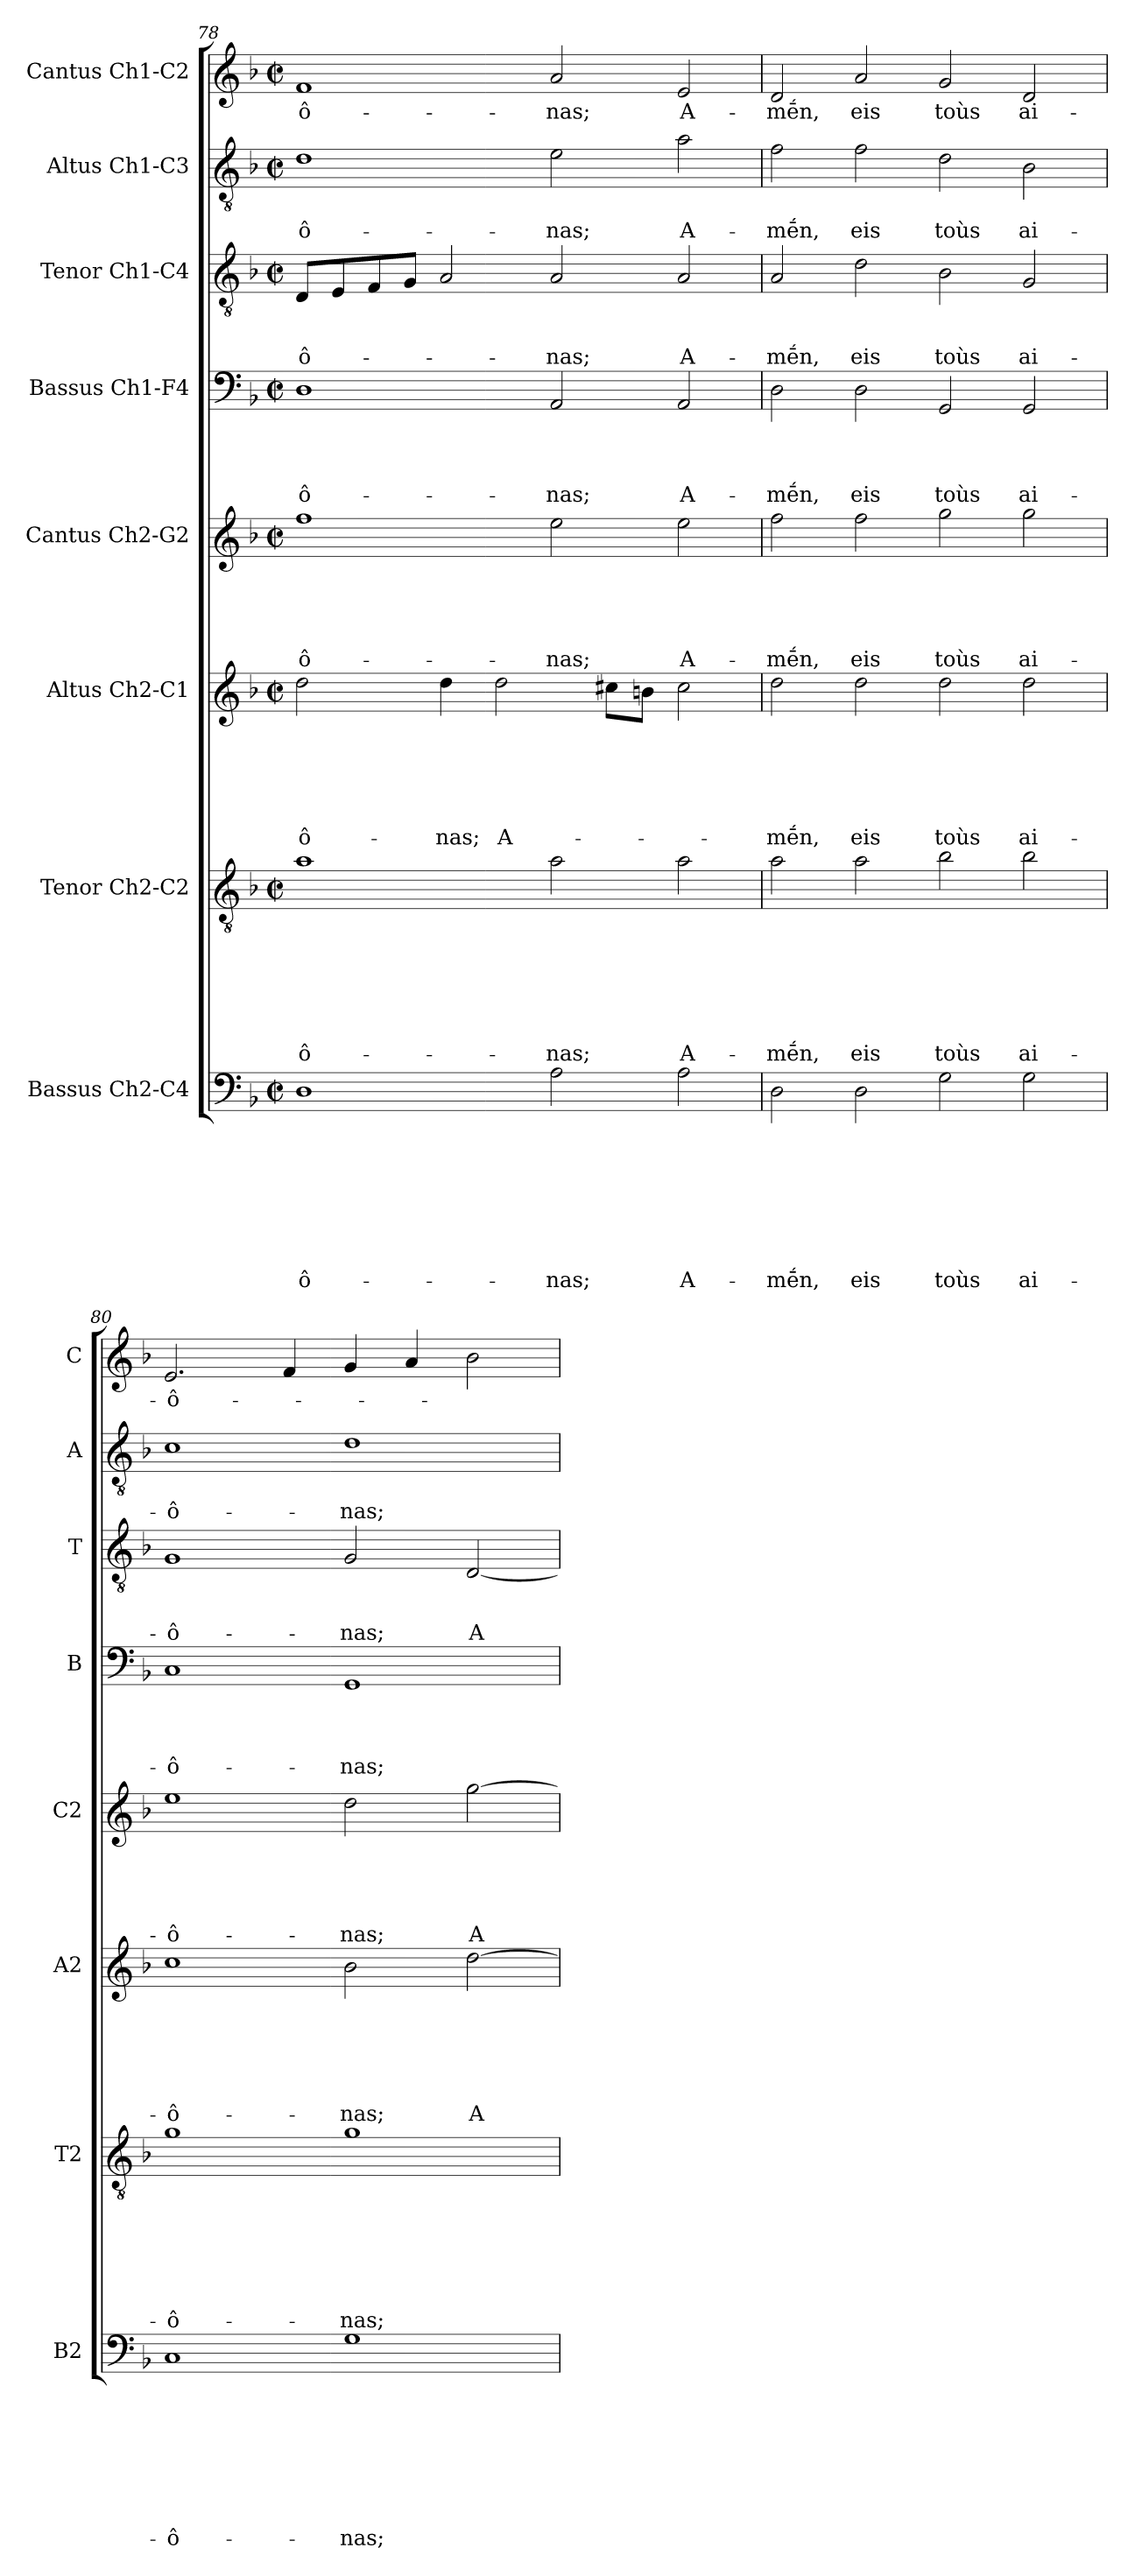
**kern	**text	**text	**text	**text	**text	**text	**text	**text	**kern	**text	**text	**text	**text	**text	**text	**text	**kern	**text	**text	**text	**text	**text	**text	**kern	**text	**text	**text	**text	**text	**kern	**text	**text	**text	**text	**kern	**text	**text	**text	**kern	**text	**text	**kern	**text
*part8	*part8	*part8	*part8	*part8	*part8	*part8	*part8	*part8	*part7	*part7	*part7	*part7	*part7	*part7	*part7	*part7	*part6	*part6	*part6	*part6	*part6	*part6	*part6	*part5	*part5	*part5	*part5	*part5	*part5	*part4	*part4	*part4	*part4	*part4	*part3	*part3	*part3	*part3	*part2	*part2	*part2	*part1	*part1
*staff8	*staff8	*staff8	*staff8	*staff8	*staff8	*staff8	*staff8	*staff8	*staff7	*staff7	*staff7	*staff7	*staff7	*staff7	*staff7	*staff7	*staff6	*staff6	*staff6	*staff6	*staff6	*staff6	*staff6	*staff5	*staff5	*staff5	*staff5	*staff5	*staff5	*staff4	*staff4	*staff4	*staff4	*staff4	*staff3	*staff3	*staff3	*staff3	*staff2	*staff2	*staff2	*staff1	*staff1
*I"Bassus Ch2-C4	*	*	*	*	*	*	*	*	*I"Tenor Ch2-C2	*	*	*	*	*	*	*	*I"Altus Ch2-C1	*	*	*	*	*	*	*I"Cantus Ch2-G2	*	*	*	*	*	*I"Bassus Ch1-F4	*	*	*	*	*I"Tenor Ch1-C4	*	*	*	*I"Altus Ch1-C3	*	*	*I"Cantus Ch1-C2	*
*I'B2	*	*	*	*	*	*	*	*	*I'T2	*	*	*	*	*	*	*	*I'A2	*	*	*	*	*	*	*I'C2	*	*	*	*	*	*I'B	*	*	*	*	*I'T	*	*	*	*I'A	*	*	*I'C	*
*clefF4	*	*	*	*	*	*	*	*	*clefGv2	*	*	*	*	*	*	*	*clefG2	*	*	*	*	*	*	*clefG2	*	*	*	*	*	*clefF4	*	*	*	*	*clefGv2	*	*	*	*clefGv2	*	*	*clefG2	*
*k[b-]	*	*	*	*	*	*	*	*	*k[b-]	*	*	*	*	*	*	*	*k[b-]	*	*	*	*	*	*	*k[b-]	*	*	*	*	*	*k[b-]	*	*	*	*	*k[b-]	*	*	*	*k[b-]	*	*	*k[b-]	*
*F:	*	*	*	*	*	*	*	*	*F:	*	*	*	*	*	*	*	*F:	*	*	*	*	*	*	*F:	*	*	*	*	*	*F:	*	*	*	*	*F:	*	*	*	*F:	*	*	*F:	*
*M2/2	*	*	*	*	*	*	*	*	*M2/2	*	*	*	*	*	*	*	*M2/2	*	*	*	*	*	*	*M2/2	*	*	*	*	*	*M2/2	*	*	*	*	*M2/2	*	*	*	*M2/2	*	*	*M2/2	*
*met(c|)	*	*	*	*	*	*	*	*	*met(c|)	*	*	*	*	*	*	*	*met(c|)	*	*	*	*	*	*	*met(c|)	*	*	*	*	*	*met(c|)	*	*	*	*	*met(c|)	*	*	*	*met(c|)	*	*	*met(c|)	*
=78	=78	=78	=78	=78	=78	=78	=78	=78	=78	=78	=78	=78	=78	=78	=78	=78	=78	=78	=78	=78	=78	=78	=78	=78	=78	=78	=78	=78	=78	=78	=78	=78	=78	=78	=78	=78	=78	=78	=78	=78	=78	=78	=78
!	!	!	!	!	!	!	!	!LO:LY:b	!	!	!	!	!	!	!	!LO:LY:b	!	!	!	!	!	!	!LO:LY:b	!	!	!	!	!	!LO:LY:b	!	!	!	!	!LO:LY:b	!	!	!	!LO:LY:b	!	!	!LO:LY:b	!	!LO:LY:b
1D	.	.	.	.	.	.	.	-ô-	1a	.	.	.	.	.	.	-ô-	2dd\	.	.	.	.	.	-ô-	1ff	.	.	.	.	-ô-	1D	.	.	.	-ô-	8D/L	.	.	-ô-	1d	.	-ô-	1f	-ô-
.	.	.	.	.	.	.	.	.	.	.	.	.	.	.	.	.	.	.	.	.	.	.	.	.	.	.	.	.	.	.	.	.	.	.	8E/	.	.	.	.	.	.	.	.
.	.	.	.	.	.	.	.	.	.	.	.	.	.	.	.	.	.	.	.	.	.	.	.	.	.	.	.	.	.	.	.	.	.	.	8F/	.	.	.	.	.	.	.	.
.	.	.	.	.	.	.	.	.	.	.	.	.	.	.	.	.	.	.	.	.	.	.	.	.	.	.	.	.	.	.	.	.	.	.	8G/J	.	.	.	.	.	.	.	.
!	!	!	!	!	!	!	!	!	!	!	!	!	!	!	!	!	!	!	!	!	!	!	!LO:LY:b	!	!	!	!	!	!	!	!	!	!	!	!	!	!	!	!	!	!	!	!
.	.	.	.	.	.	.	.	.	.	.	.	.	.	.	.	.	4dd\	.	.	.	.	.	-nas;	.	.	.	.	.	.	.	.	.	.	.	2A/	.	.	.	.	.	.	.	.
!	!	!	!	!	!	!	!	!	!	!	!	!	!	!	!	!	!	!	!	!	!	!	!LO:LY:b	!	!	!	!	!	!	!	!	!	!	!	!	!	!	!	!	!	!	!	!
.	.	.	.	.	.	.	.	.	.	.	.	.	.	.	.	.	2dd\	.	.	.	.	.	A-	.	.	.	.	.	.	.	.	.	.	.	.	.	.	.	.	.	.	.	.
!	!	!	!	!	!	!	!	!LO:LY:b	!	!	!	!	!	!	!	!LO:LY:b	!	!	!	!	!	!	!	!	!	!	!	!	!LO:LY:b	!	!	!	!	!LO:LY:b	!	!	!	!LO:LY:b	!	!	!LO:LY:b	!	!LO:LY:b
2A\	.	.	.	.	.	.	.	-nas;	2a\	.	.	.	.	.	.	-nas;	.	.	.	.	.	.	.	2ee\	.	.	.	.	-nas;	2AA/	.	.	.	-nas;	2A/	.	.	-nas;	2e\	.	-nas;	2a/	-nas;
.	.	.	.	.	.	.	.	.	.	.	.	.	.	.	.	.	8cc#X\L	.	.	.	.	.	.	.	.	.	.	.	.	.	.	.	.	.	.	.	.	.	.	.	.	.	.
.	.	.	.	.	.	.	.	.	.	.	.	.	.	.	.	.	8bn\J	.	.	.	.	.	.	.	.	.	.	.	.	.	.	.	.	.	.	.	.	.	.	.	.	.	.
!	!	!	!	!	!	!	!	!LO:LY:b	!	!	!	!	!	!	!	!LO:LY:b	!	!	!	!	!	!	!	!	!	!	!	!	!LO:LY:b	!	!	!	!	!LO:LY:b	!	!	!	!LO:LY:b	!	!	!LO:LY:b	!	!LO:LY:b
2A\	.	.	.	.	.	.	.	A-	2a\	.	.	.	.	.	.	A-	2cc#\	.	.	.	.	.	.	2ee\	.	.	.	.	A-	2AA/	.	.	.	A-	2A/	.	.	A-	2a\	.	A-	2e/	A-
=79	=79	=79	=79	=79	=79	=79	=79	=79	=79	=79	=79	=79	=79	=79	=79	=79	=79	=79	=79	=79	=79	=79	=79	=79	=79	=79	=79	=79	=79	=79	=79	=79	=79	=79	=79	=79	=79	=79	=79	=79	=79	=79	=79
!	!	!	!	!	!	!	!	!LO:LY:b	!	!	!	!	!	!	!	!LO:LY:b	!	!	!	!	!	!	!LO:LY:b	!	!	!	!	!	!LO:LY:b	!	!	!	!	!LO:LY:b	!	!	!	!LO:LY:b	!	!	!LO:LY:b	!	!LO:LY:b
2D\	.	.	.	.	.	.	.	-mḗn,	2a\	.	.	.	.	.	.	-mḗn,	2dd\	.	.	.	.	.	-mḗn,	2ff\	.	.	.	.	-mḗn,	2D\	.	.	.	-mḗn,	2A/	.	.	-mḗn,	2f\	.	-mḗn,	2d/	-mḗn,
!	!	!	!	!	!	!	!	!LO:LY:b	!	!	!	!	!	!	!	!LO:LY:b	!	!	!	!	!	!	!LO:LY:b	!	!	!	!	!	!LO:LY:b	!	!	!	!	!LO:LY:b	!	!	!	!LO:LY:b	!	!	!LO:LY:b	!	!LO:LY:b
2D\	.	.	.	.	.	.	.	eis	2a\	.	.	.	.	.	.	eis	2dd\	.	.	.	.	.	eis	2ff\	.	.	.	.	eis	2D\	.	.	.	eis	2d\	.	.	eis	2f\	.	eis	2a/	eis
!	!	!	!	!	!	!	!	!LO:LY:b	!	!	!	!	!	!	!	!LO:LY:b	!	!	!	!	!	!	!LO:LY:b	!	!	!	!	!	!LO:LY:b	!	!	!	!	!LO:LY:b	!	!	!	!LO:LY:b	!	!	!LO:LY:b	!	!LO:LY:b
2G\	.	.	.	.	.	.	.	toùs	2b-\	.	.	.	.	.	.	toùs	2dd\	.	.	.	.	.	toùs	2gg\	.	.	.	.	toùs	2GG/	.	.	.	toùs	2B-\	.	.	toùs	2d\	.	toùs	2g/	toùs
!	!	!	!	!	!	!	!	!LO:LY:b	!	!	!	!	!	!	!	!LO:LY:b	!	!	!	!	!	!	!LO:LY:b	!	!	!	!	!	!LO:LY:b	!	!	!	!	!LO:LY:b	!	!	!	!LO:LY:b	!	!	!LO:LY:b	!	!LO:LY:b
2G\	.	.	.	.	.	.	.	ai-	2b-\	.	.	.	.	.	.	ai-	2dd\	.	.	.	.	.	ai-	2gg\	.	.	.	.	ai-	2GG/	.	.	.	ai-	2G/	.	.	ai-	2B-\	.	ai-	2d/	ai-
!!LO:PB:g=z
=80	=80	=80	=80	=80	=80	=80	=80	=80	=80	=80	=80	=80	=80	=80	=80	=80	=80	=80	=80	=80	=80	=80	=80	=80	=80	=80	=80	=80	=80	=80	=80	=80	=80	=80	=80	=80	=80	=80	=80	=80	=80	=80	=80
!	!	!	!	!	!	!	!	!LO:LY:b	!	!	!	!	!	!	!	!LO:LY:b	!	!	!	!	!	!	!LO:LY:b	!	!	!	!	!	!LO:LY:b	!	!	!	!	!LO:LY:b	!	!	!	!LO:LY:b	!	!	!LO:LY:b	!	!LO:LY:b
1C	.	.	.	.	.	.	.	-ô-	1g	.	.	.	.	.	.	-ô-	1cc	.	.	.	.	.	-ô-	1ee	.	.	.	.	-ô-	1C	.	.	.	-ô-	1G	.	.	-ô-	1c	.	-ô-	2.e/	-ô-
.	.	.	.	.	.	.	.	.	.	.	.	.	.	.	.	.	.	.	.	.	.	.	.	.	.	.	.	.	.	.	.	.	.	.	.	.	.	.	.	.	.	4f/	.
!	!	!	!	!	!	!	!	!LO:LY:b	!	!	!	!	!	!	!	!LO:LY:b	!	!	!	!	!	!	!LO:LY:b	!	!	!	!	!	!LO:LY:b	!	!	!	!	!LO:LY:b	!	!	!	!LO:LY:b	!	!	!LO:LY:b	!	!
1G	.	.	.	.	.	.	.	-nas;	1g	.	.	.	.	.	.	-nas;	2b-\	.	.	.	.	.	-nas;	2dd\	.	.	.	.	-nas;	1GG	.	.	.	-nas;	2G/	.	.	-nas;	1d	.	-nas;	4g/	.
.	.	.	.	.	.	.	.	.	.	.	.	.	.	.	.	.	.	.	.	.	.	.	.	.	.	.	.	.	.	.	.	.	.	.	.	.	.	.	.	.	.	4a/	.
!	!	!	!	!	!	!	!	!	!	!	!	!	!	!	!	!	!	!	!	!	!	!	!LO:LY:b	!	!	!	!	!	!LO:LY:b	!	!	!	!	!	!	!	!	!LO:LY:b	!	!	!	!	!
.	.	.	.	.	.	.	.	.	.	.	.	.	.	.	.	.	[2dd\	.	.	.	.	.	A-	[2gg\	.	.	.	.	A-	.	.	.	.	.	[2D/	.	.	A-	.	.	.	2b-\	.
=	=	=	=	=	=	=	=	=	=	=	=	=	=	=	=	=	=	=	=	=	=	=	=	=	=	=	=	=	=	=	=	=	=	=	=	=	=	=	=	=	=	=	=
*-	*-	*-	*-	*-	*-	*-	*-	*-	*-	*-	*-	*-	*-	*-	*-	*-	*-	*-	*-	*-	*-	*-	*-	*-	*-	*-	*-	*-	*-	*-	*-	*-	*-	*-	*-	*-	*-	*-	*-	*-	*-	*-	*-
